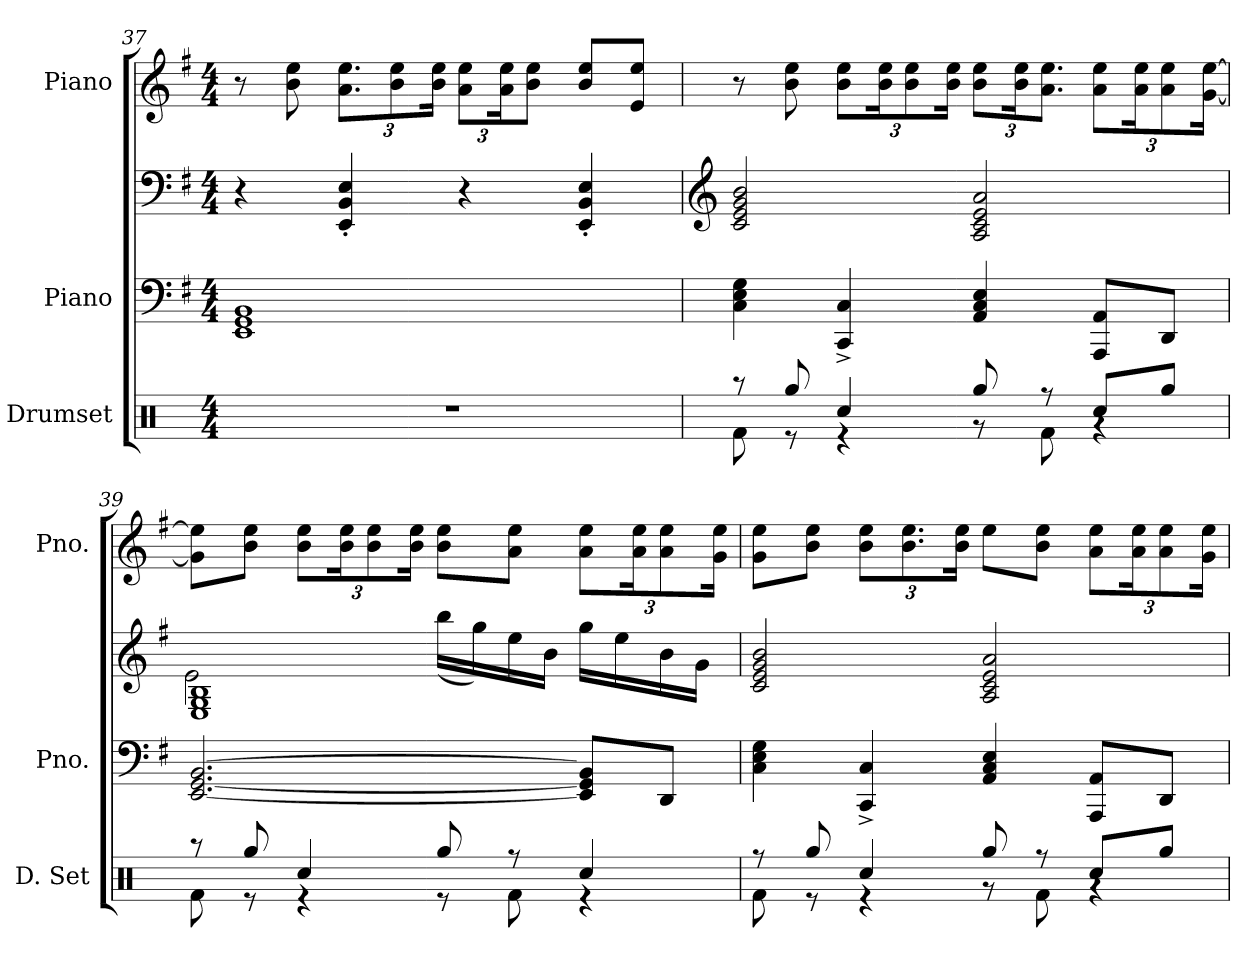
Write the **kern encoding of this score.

**kern	**kern	**kern	**kern
*part3	*part2	*part2	*part1
*staff4	*staff3	*staff2	*staff1
*I"Drumset	*I"Piano	*	*I"Piano
*I'D. Set	*I'Pno.	*	*I'Pno.
*clefX	*clefF4	*clefF4	*clefG2
*k[]	*k[f#]	*k[f#]	*k[f#]
*M4/4	*M4/4	*M4/4	*M4/4
=37	=37	=37	=37
1r	1EE 1GG 1BB	4r	8r
.	.	.	8b\ 8ee\
*	*	*	*Xbrackettup
.	.	4EE/' 4BB/' 4E/'	12.a\ 12.ee\L
.	.	.	12b\ 12ee\
.	.	.	24b\ 24ee\Jk
.	.	4r	12a\ 12ee\L
.	.	.	24a\ 24ee\K
.	.	.	8b\ 8ee\J
.	.	4EE/' 4BB/' 4E/'	8b/ 8ee/L
.	.	.	8e/ 8ee/J
!!LO:LB:g=z
=38	=38	=38	=38
*	*	*clefG2	*
*^	*	*	*
8r	8Rf\	4C\ 4E\ 4G\	2c/ 2e/ 2g/ 2b/	8r
8Rgg/	8r	.	.	8b\ 8ee\
4Rcc/	4r	4CC/^ 4C/^	.	12b\ 12ee\L
.	.	.	.	24b\ 24ee\K
.	.	.	.	12b\ 12ee\
.	.	.	.	24b\ 24ee\Jk
8Rgg/	8rg	4AA/ 4C/ 4E/	2A/ 2c/ 2e/ 2a/	12b\ 12ee\L
.	.	.	.	24b\ 24ee\K
8r	8Rf\	.	.	12.a\ 12.ee\J
8Rcc/L	4rg	8AAA/ 8AA/L	.	12a\ 12ee\L
.	.	.	.	24a\ 24ee\K
8Rgg/J	.	8DD/J	.	12a\ 12ee\
.	.	.	.	[24g\ [24ee\Jk
=39	=39	=39	=39	=39
*	*	*	*^	*
8r	8Rf\	[2.EE/ [2.GG/ [2.BB/	1E 1G 1B	2e\	8g\] 8ee\]L
8Rgg/	8r	.	.	.	8b\ 8ee\J
4Rcc/	4r	.	.	.	12b\ 12ee\L
.	.	.	.	.	24b\ 24ee\K
.	.	.	.	.	12b\ 12ee\
.	.	.	.	.	24b\ 24ee\Jk
8Rgg/	8r	.	.	(<16bb\LL	8b\ 8ee\L
.	.	.	.	16gg\)	.
8r	8Rf\	.	.	16ee\	8a\ 8ee\J
.	.	.	.	16b\JJ	.
4Rcc/	4r	8EE/] 8GG/] 8BB/]L	.	16gg\LL	12a\ 12ee\L
.	.	.	.	16ee\	.
.	.	.	.	.	24a\ 24ee\K
.	.	8DD/J	.	16b\	12a\ 12ee\
.	.	.	.	16g\JJ	.
.	.	.	.	.	24g\ 24ee\Jk
*	*	*	*v	*v	*
=40	=40	=40	=40	=40
8r	8Rf\	4C\ 4E\ 4G\	2c/ 2e/ 2g/ 2b/	8g\ 8ee\L
8Rgg/	8r	.	.	8b\ 8ee\J
4Rcc/	4r	4CC/^ 4C/^	.	12b\ 12ee\L
.	.	.	.	12.b\ 12.ee\
.	.	.	.	24b\ 24ee\Jk
8Rgg/	8rg	4AA/ 4C/ 4E/	2A/ 2c/ 2e/ 2a/	8ee\L
8r	8Rf\	.	.	8b\ 8ee\J
8Rcc/L	4rg	8AAA/ 8AA/L	.	12a\ 12ee\L
.	.	.	.	24a\ 24ee\K
8Rgg/J	.	8DD/J	.	12a\ 12ee\
.	.	.	.	24g\ 24ee\Jk
*v	*v	*	*	*
=	=	=	=
*-	*-	*-	*-
